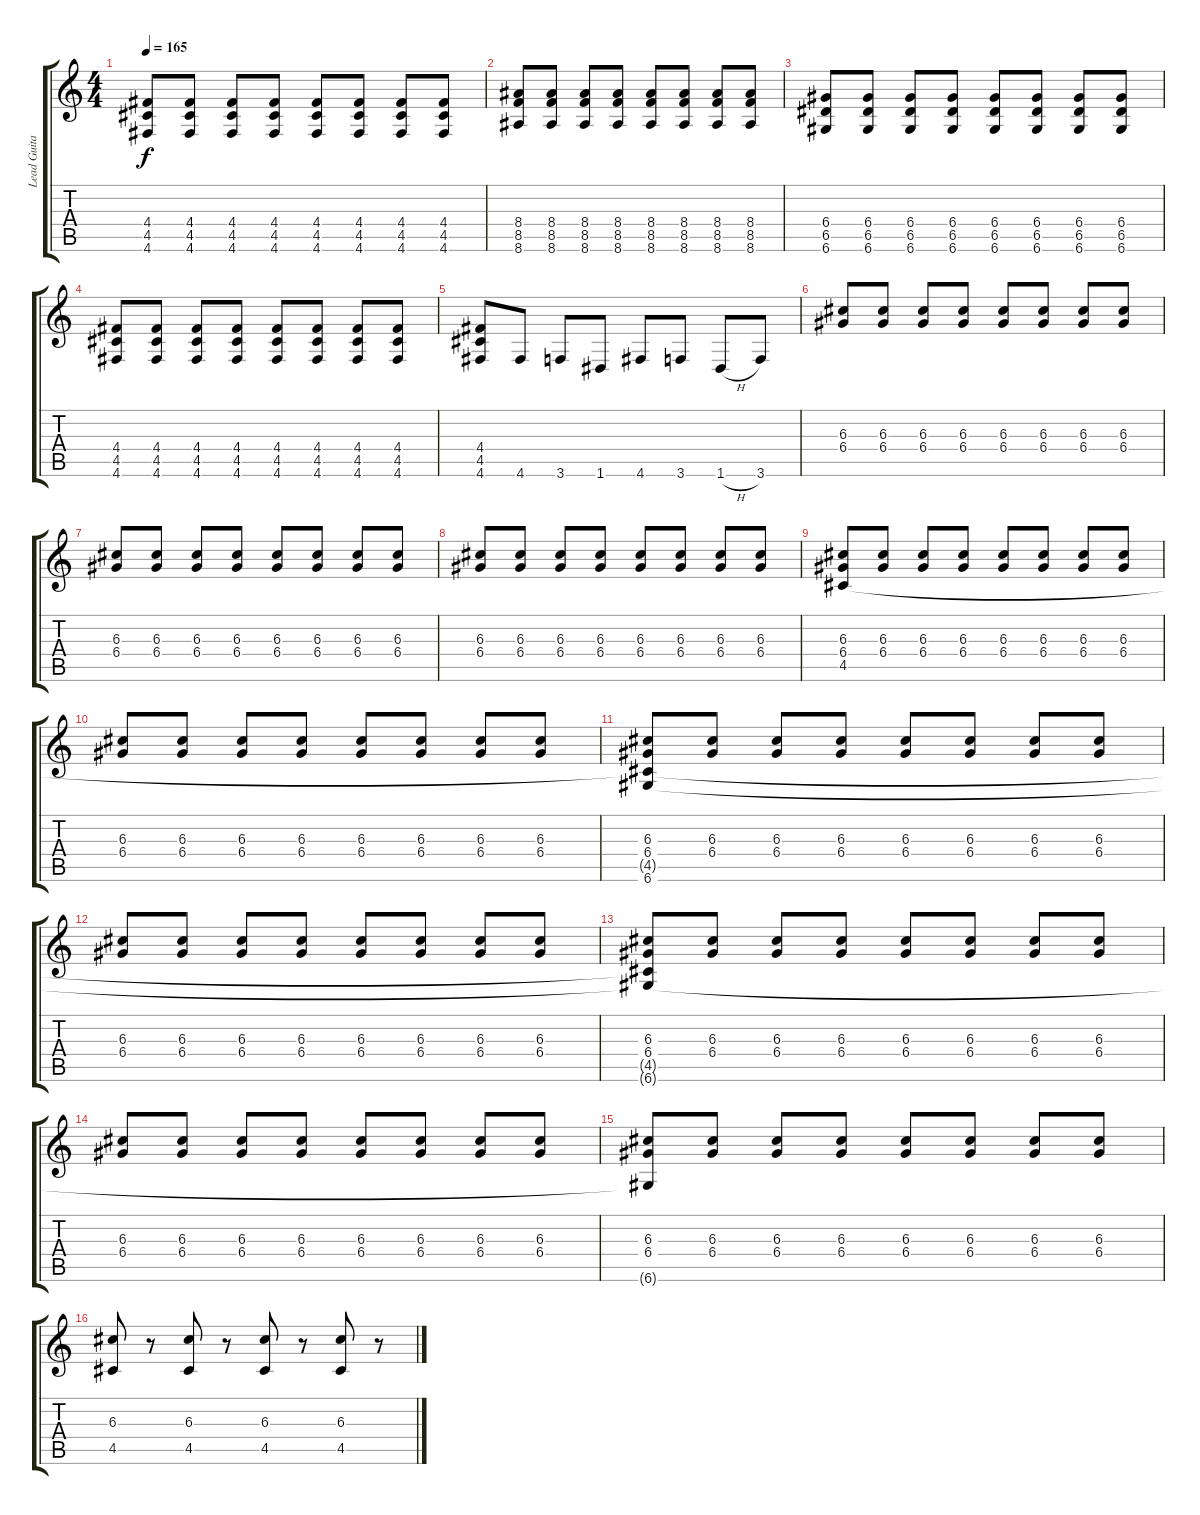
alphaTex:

\track ("Lead Guitar" "Lead Guita") {instrument distortionguitar}
\staff {score tabs}
\tuning (E4 B3 G3 D3 A2 D2) {hide}
\ts (4 4)
\tempo 165
\clef g2
\ks c
(4.4 4.5 4.6).8{dy f} (4.4 4.5 4.6).8 (4.4 4.5 4.6).8 (4.4 4.5 4.6).8 (4.4 4.5 4.6).8 (4.4 4.5 4.6).8 (4.4 4.5 4.6).8 (4.4 4.5 4.6).8 |
(8.4 8.5 8.6).8 (8.4 8.5 8.6).8 (8.4 8.5 8.6).8 (8.4 8.5 8.6).8 (8.4 8.5 8.6).8 (8.4 8.5 8.6).8 (8.4 8.5 8.6).8 (8.4 8.5 8.6).8 |
(6.4 6.5 6.6).8 (6.4 6.5 6.6).8 (6.4 6.5 6.6).8 (6.4 6.5 6.6).8 (6.4 6.5 6.6).8 (6.4 6.5 6.6).8 (6.4 6.5 6.6).8 (6.4 6.5 6.6).8 |
(4.4 4.5 4.6).8 (4.4 4.5 4.6).8 (4.4 4.5 4.6).8 (4.4 4.5 4.6).8 (4.4 4.5 4.6).8 (4.4 4.5 4.6).8 (4.4 4.5 4.6).8 (4.4 4.5 4.6).8 |
(4.4 4.5 4.6).8 4.6.8 3.6.8 1.6.8 4.6.8 3.6.8 1.6{h}.8 3.6.8 |
(6.3 6.4).8 (6.3 6.4).8 (6.3 6.4).8 (6.3 6.4).8 (6.3 6.4).8 (6.3 6.4).8 (6.3 6.4).8 (6.3 6.4).8 |
(6.3 6.4).8 (6.3 6.4).8 (6.3 6.4).8 (6.3 6.4).8 (6.3 6.4).8 (6.3 6.4).8 (6.3 6.4).8 (6.3 6.4).8 |
(6.3 6.4).8 (6.3 6.4).8 (6.3 6.4).8 (6.3 6.4).8 (6.3 6.4).8 (6.3 6.4).8 (6.3 6.4).8 (6.3 6.4).8 |
(6.3 6.4 4.5).8 (6.3 6.4).8 (6.3 6.4).8 (6.3 6.4).8 (6.3 6.4).8 (6.3 6.4).8 (6.3 6.4).8 (6.3 6.4).8 |
(6.3 6.4).8 (6.3 6.4).8 (6.3 6.4).8 (6.3 6.4).8 (6.3 6.4).8 (6.3 6.4).8 (6.3 6.4).8 (6.3 6.4).8 |
(6.3 6.4 4.5{t} 6.6).8 (6.3 6.4).8 (6.3 6.4).8 (6.3 6.4).8 (6.3 6.4).8 (6.3 6.4).8 (6.3 6.4).8 (6.3 6.4).8 |
(6.3 6.4).8 (6.3 6.4).8 (6.3 6.4).8 (6.3 6.4).8 (6.3 6.4).8 (6.3 6.4).8 (6.3 6.4).8 (6.3 6.4).8 |
(6.3 6.4 4.5{t} 6.6{t}).8 (6.3 6.4).8 (6.3 6.4).8 (6.3 6.4).8 (6.3 6.4).8 (6.3 6.4).8 (6.3 6.4).8 (6.3 6.4).8 |
(6.3 6.4).8 (6.3 6.4).8 (6.3 6.4).8 (6.3 6.4).8 (6.3 6.4).8 (6.3 6.4).8 (6.3 6.4).8 (6.3 6.4).8 |
(6.3 6.4 6.6{t}).8 (6.3 6.4).8 (6.3 6.4).8 (6.3 6.4).8 (6.3 6.4).8 (6.3 6.4).8 (6.3 6.4).8 (6.3 6.4).8 |
(6.3 4.5).8 r.8 (6.3 4.5).8 r.8 (6.3 4.5).8 r.8 (6.3 4.5).8 r.8
